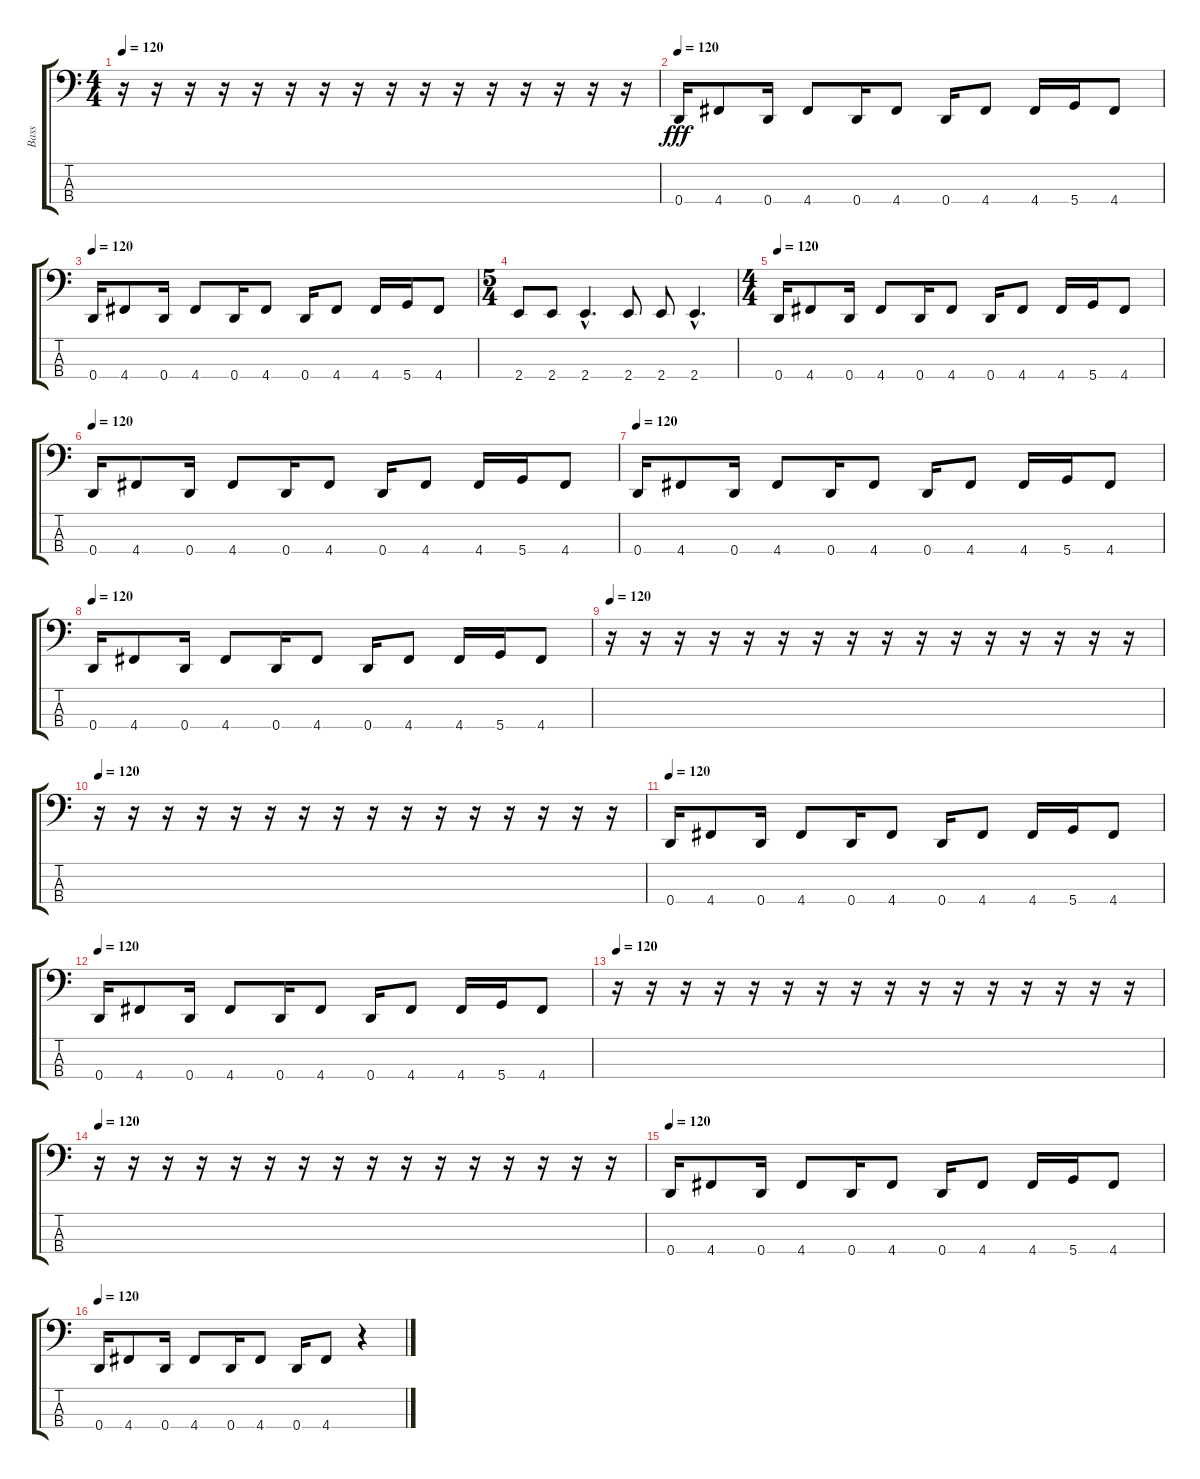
\track ("Bass" "Bass") {instrument electricbassfinger}
\staff {score tabs}
\tuning (G2 D2 A1 D1) {hide}
\ts (4 4)
\tempo 120
\clef f4
\ks c
r.16{dy fff} r.16 r.16 r.16 r.16 r.16 r.16 r.16 r.16 r.16 r.16 r.16 r.16 r.16 r.16 r.16 |
\tempo 120
0.4.16 4.4.8 0.4.16 4.4.8 0.4.16 4.4.8 0.4.16 4.4.8 4.4.16 5.4.16 4.4.8 |
\tempo 120
0.4.16 4.4.8 0.4.16 4.4.8 0.4.16 4.4.8 0.4.16 4.4.8 4.4.16 5.4.16 4.4.8 |
\ts (5 4)
2.4.8 2.4.8 2.4{hac}.4{d} 2.4.8 2.4.8 2.4{hac}.4{d} |
\ts (4 4)
\tempo 120
0.4.16 4.4.8 0.4.16 4.4.8 0.4.16 4.4.8 0.4.16 4.4.8 4.4.16 5.4.16 4.4.8 |
\tempo 120
0.4.16 4.4.8 0.4.16 4.4.8 0.4.16 4.4.8 0.4.16 4.4.8 4.4.16 5.4.16 4.4.8 |
\tempo 120
0.4.16 4.4.8 0.4.16 4.4.8 0.4.16 4.4.8 0.4.16 4.4.8 4.4.16 5.4.16 4.4.8 |
\tempo 120
0.4.16 4.4.8 0.4.16 4.4.8 0.4.16 4.4.8 0.4.16 4.4.8 4.4.16 5.4.16 4.4.8 |
\tempo 120
r.16 r.16 r.16 r.16 r.16 r.16 r.16 r.16 r.16 r.16 r.16 r.16 r.16 r.16 r.16 r.16 |
\tempo 120
r.16 r.16 r.16 r.16 r.16 r.16 r.16 r.16 r.16 r.16 r.16 r.16 r.16 r.16 r.16 r.16 |
\tempo 120
0.4.16 4.4.8 0.4.16 4.4.8 0.4.16 4.4.8 0.4.16 4.4.8 4.4.16 5.4.16 4.4.8 |
\tempo 120
0.4.16 4.4.8 0.4.16 4.4.8 0.4.16 4.4.8 0.4.16 4.4.8 4.4.16 5.4.16 4.4.8 |
\tempo 120
r.16 r.16 r.16 r.16 r.16 r.16 r.16 r.16 r.16 r.16 r.16 r.16 r.16 r.16 r.16 r.16 |
\tempo 120
r.16 r.16 r.16 r.16 r.16 r.16 r.16 r.16 r.16 r.16 r.16 r.16 r.16 r.16 r.16 r.16 |
\tempo 120
0.4.16 4.4.8 0.4.16 4.4.8 0.4.16 4.4.8 0.4.16 4.4.8 4.4.16 5.4.16 4.4.8 |
\tempo 120
0.4.16 4.4.8 0.4.16 4.4.8 0.4.16 4.4.8 0.4.16 4.4.8 r.4
